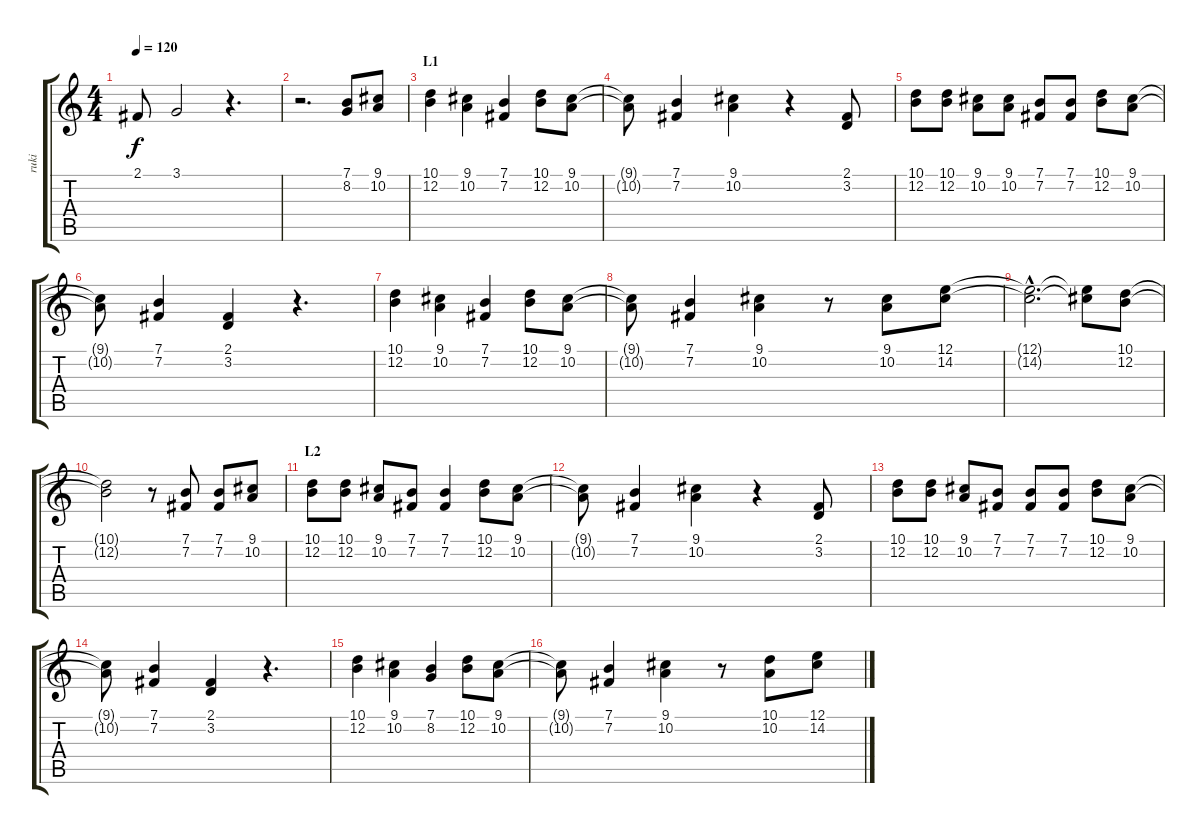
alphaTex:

\track ("ruki" "ruki") {instrument voiceoohs}
\staff {score tabs}
\tuning (E4 B3 G3 D3 A2 E2) {hide}
\ts (4 4)
\tempo 120
\clef g2
\ks c
2.1{t}.8{dy f} 3.1.2 r.4{d} |
r.2{d} (7.1 8.2).8 (9.1 10.2).8 |
\section ("" "L1")
(10.1 12.2).4 (9.1 10.2).4 (7.1 7.2).4 (10.1 12.2).8 (9.1 10.2).8 |
(9.1{t} 10.2{t}).8 (7.1 7.2).4 (9.1 10.2).4 r.4 (2.1 3.2).8 |
(10.1 12.2).8 (10.1 12.2).8 (9.1 10.2).8 (9.1 10.2).8 (7.1 7.2).8 (7.1 7.2).8 (10.1 12.2).8 (9.1 10.2).8 |
(9.1{t} 10.2{t}).8 (7.1 7.2).4 (2.1 3.2).4 r.4{d} |
(10.1 12.2).4 (9.1 10.2).4 (7.1 7.2).4 (10.1 12.2).8 (9.1 10.2).8 |
(9.1{t} 10.2{t}).8 (7.1 7.2).4 (9.1 10.2).4 r.8 (9.1 10.2).8 (12.1 14.2).8 |
(12.1{hac t} 14.2{hac t}).2{d} (12.1{t} 14.2{t}).8 (10.1 12.2).8 |
(10.1{t} 12.2{t}).2 r.8 (7.1 7.2).8 (7.1 7.2).8 (9.1 10.2).8 |
\section ("" "L2")
(10.1 12.2).8 (10.1 12.2).8 (9.1 10.2).8 (7.1 7.2).8 (7.1 7.2).4 (10.1 12.2).8 (9.1 10.2).8 |
(9.1{t} 10.2{t}).8 (7.1 7.2).4 (9.1 10.2).4 r.4 (2.1 3.2).8 |
(10.1 12.2).8 (10.1 12.2).8 (9.1 10.2).8 (7.1 7.2).8 (7.1 7.2).8 (7.1 7.2).8 (10.1 12.2).8 (9.1 10.2).8 |
(9.1{t} 10.2{t}).8 (7.1 7.2).4 (2.1 3.2).4 r.4{d} |
(10.1 12.2).4 (9.1 10.2).4 (7.1 8.2).4 (10.1 12.2).8 (9.1 10.2).8 |
(9.1{t} 10.2{t}).8 (7.1 7.2).4 (9.1 10.2).4 r.8 (10.1 10.2).8 (12.1 14.2).8
